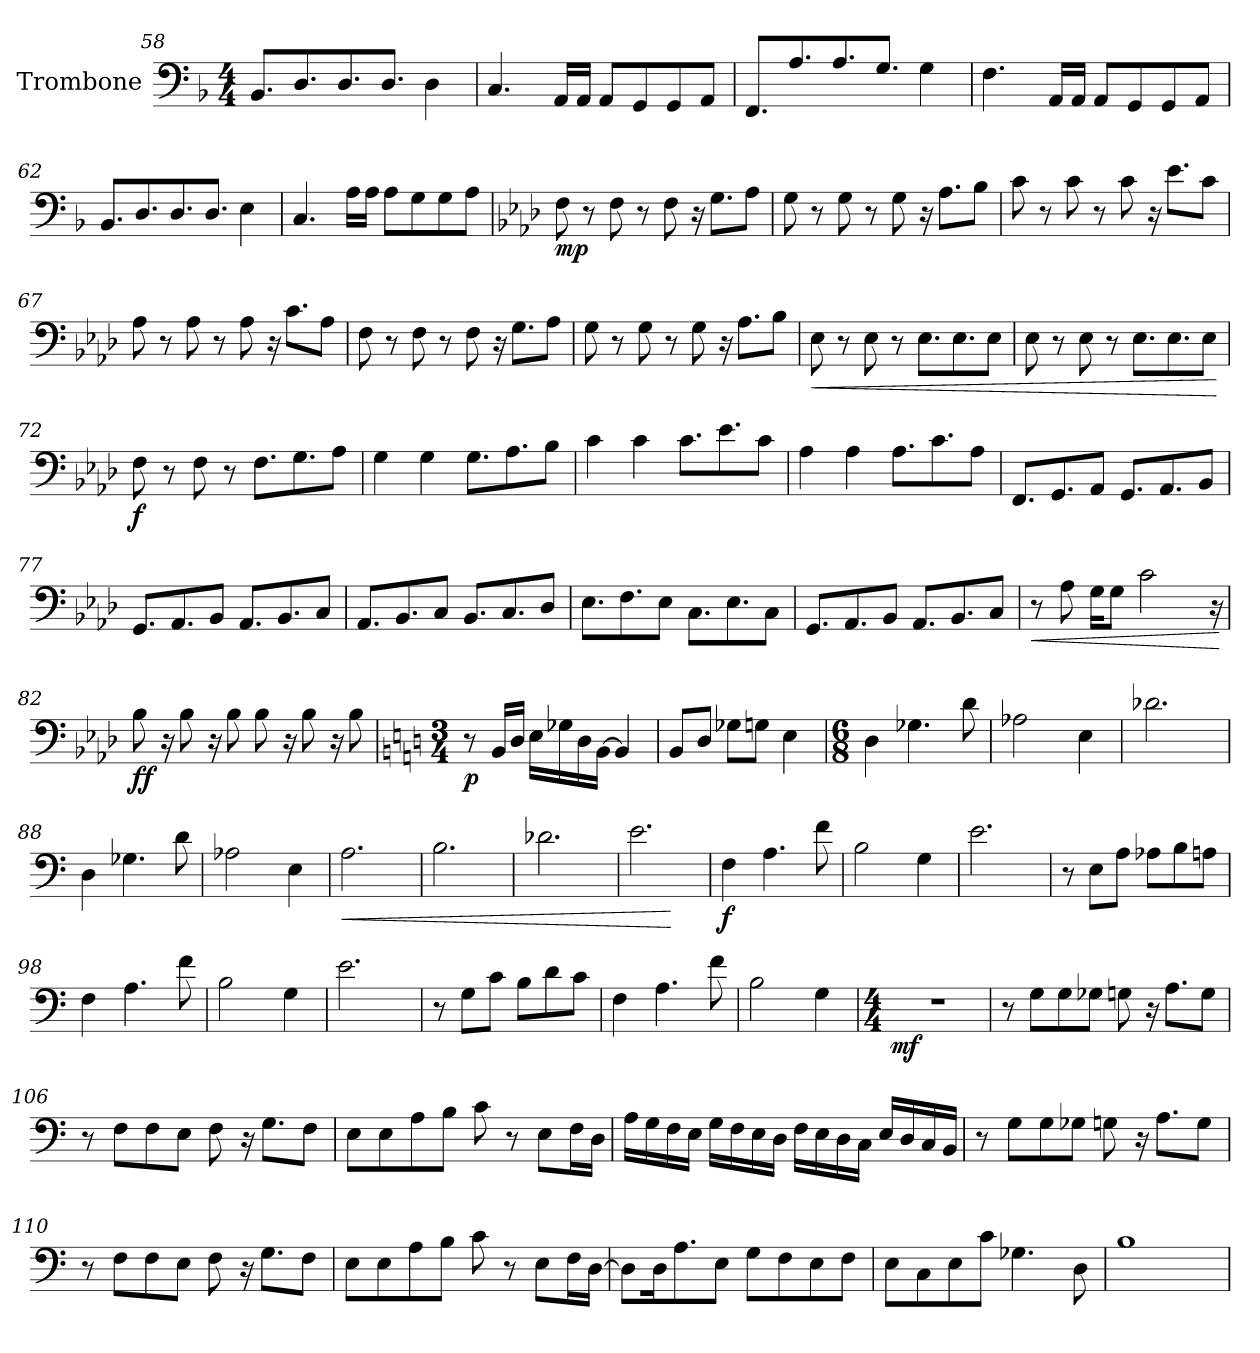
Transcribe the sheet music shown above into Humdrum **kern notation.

**kern	**dynam
*part1	*part1
*staff1	*staff1
*I"Trombone	*
*I'Tbn.	*
*clefF4	*
*k[b-]	*
*M4/4	*
=58	=58
8.BB-/L	.
8.D/	.
8.D/	.
8.D/J	.
4D\	.
=59	=59
4.C/	.
16AA/LL	.
16AA/JJ	.
8AA/L	.
8GG/	.
8GG/	.
8AA/J	.
=60	=60
8.FF/L	.
8.A/	.
8.A/	.
8.G/J	.
4G\	.
!!LO:LB:g=z
=61	=61
4.F\	.
16AA/LL	.
16AA/JJ	.
8AA/L	.
8GG/	.
8GG/	.
8AA/J	.
=62	=62
8.BB-/L	.
8.D/	.
8.D/	.
8.D/J	.
4E\	.
=63	=63
4.C/	.
16A\LL	.
16A\JJ	.
8A\L	.
8G\	.
8G\	.
8A\J	.
=64	=64
*k[b-e-a-d-]	*
*MM95	*
!	!LO:DY:b
8F\	mp
8r	.
8F\	.
8r	.
8F\	.
16r	.
8.G\L	.
8A-\J	.
!!LO:LB:g=z
=65	=65
8G\	.
8r	.
8G\	.
8r	.
8G\	.
16r	.
8.A-\L	.
8B-\J	.
=66	=66
8c\	.
8r	.
8c\	.
8r	.
8c\	.
16r	.
8.e-\L	.
8c\J	.
=67	=67
8A-\	.
8r	.
8A-\	.
8r	.
8A-\	.
16r	.
8.c\L	.
8A-\J	.
=68	=68
8F\	.
8r	.
8F\	.
8r	.
8F\	.
16r	.
8.G\L	.
8A-\J	.
!!LO:LB:g=z
=69	=69
8G\	.
8r	.
8G\	.
8r	.
8G\	.
16r	.
8.A-\L	.
8B-\J	.
=70	=70
!	!LO:HP:b
8E-\	<
8r	.
8E-\	.
8r	.
8.E-\L	.
8.E-\	.
8E-\J	.
=71	=71
*MM100	*
8E-\	.
8r	.
8E-\	.
8r	.
8.E-\L	.
8.E-\	.
8E-\J	.
.	[
=72	=72
!	!LO:DY:b
8F\	f
8r	.
8F\	.
8r	.
8.F\L	.
8.G\	.
8A-\J	.
!!LO:PB:g=z
=73	=73
4G\	.
4G\	.
8.G\L	.
8.A-\	.
8B-\J	.
=74	=74
4c\	.
4c\	.
8.c\L	.
8.e-\	.
8c\J	.
=75	=75
4A-\	.
4A-\	.
8.A-\L	.
8.c\	.
8A-\J	.
=76	=76
8.FF/L	.
8.GG/	.
8AA-/J	.
8.GG/L	.
8.AA-/	.
8BB-/J	.
!!LO:LB:g=z
=77	=77
8.GG/L	.
8.AA-/	.
8BB-/J	.
8.AA-/L	.
8.BB-/	.
8C/J	.
=78	=78
8.AA-/L	.
8.BB-/	.
8C/J	.
8.BB-/L	.
8.C/	.
8D-/J	.
=79	=79
8.E-\L	.
8.F\	.
8E-\J	.
8.C\L	.
8.E-\	.
8C\J	.
=80	=80
8.GG/L	.
8.AA-/	.
8BB-/J	.
8.AA-/L	.
8.BB-/	.
8C/J	.
!!LO:LB:g=z
=81	=81
!	!LO:HP:b
8r	<
8A-\	.
16G\KL	.
8G\J	.
2c\	.
16r	.
.	[
=82	=82
!	!LO:DY:b
8B-\	ff
16r	.
8B-\	.
16r	.
8B-\	.
8B-\	.
16r	.
8B-\	.
16r	.
8B-\	.
=83	=83
*k[]	*
*M3/4	*
*MM25	*
!	!LO:DY:b
8r	p
16BB/LL	.
16D/JJ	.
16E\LL	.
16G-X\	.
16D\	.
[16BB\JJ	.
4BB/]	.
=84	=84
8BB/L	.
8D/J	.
8G-X\L	.
8Gn\J	.
4E\	.
!!LO:LB:g=z
=85	=85
*M6/8	*
*MM90	*
4D\	.
4.G-X\	.
8d\	.
=86	=86
2A-X\	.
4E\	.
=87	=87
2.d-X\	.
=88	=88
4D\	.
4.G-X\	.
8d\	.
=89	=89
2A-X\	.
4E\	.
!!LO:LB:g=z
=90	=90
!	!LO:HP:b
2.A\	<
=91	=91
2.B\	.
=92	=92
2.d-X\	.
=93	=93
2.e\	.
.	[
=94	=94
*MM100	*
!	!LO:DY:b
4F\	f
4.A\	.
8f\	.
!!LO:LB:g=z
=95	=95
2B\	.
4G\	.
=96	=96
2.e\	.
=97	=97
8r	.
8E\L	.
8A\J	.
8A-X\L	.
8B\	.
8An\J	.
=98	=98
4F\	.
4.A\	.
8f\	.
=99	=99
2B\	.
4G\	.
=100	=100
2.e\	.
!!LO:LB:g=z
=101	=101
8r	.
8G\L	.
8c\J	.
8B\L	.
8d\	.
8c\J	.
=102	=102
4F\	.
4.A\	.
8f\	.
=103	=103
2B\	.
4G\	.
=104	=104
*M4/4	*
!	!LO:DY:b
1r	mf
=105	=105
8r	.
8G\L	.
8G\	.
8G-X\J	.
8Gn\	.
16r	.
8.A\L	.
8G\J	.
!!LO:LB:g=z
=106	=106
8r	.
8F\L	.
8F\	.
8E\J	.
8F\	.
16r	.
8.G\L	.
8F\J	.
=107	=107
8E\L	.
8E\	.
8A\	.
8B\J	.
8c\	.
8r	.
8E\L	.
16F\L	.
16D\JJ	.
=108	=108
16A\LL	.
16G\	.
16F\	.
16E\JJ	.
16G\LL	.
16F\	.
16E\	.
16D\JJ	.
16F\LL	.
16E\	.
16D\	.
16C\JJ	.
16E/LL	.
16D/	.
16C/	.
16BB/JJ	.
!!LO:LB:g=z
=109	=109
8r	.
8G\L	.
8G\	.
8G-X\J	.
8Gn\	.
16r	.
8.A\L	.
8G\J	.
=110	=110
8r	.
8F\L	.
8F\	.
8E\J	.
8F\	.
16r	.
8.G\L	.
8F\J	.
=111	=111
8E\L	.
8E\	.
8A\	.
8B\J	.
8c\	.
8r	.
8E\L	.
16F\L	.
[16D\JJ	.
!!LO:PB:g=z
=112	=112
8D\L]	.
16D\K	.
8.A\	.
8E\J	.
8G\L	.
8F\	.
8E\	.
8F\J	.
=113	=113
8E\L	.
8C\	.
8E\	.
8c\J	.
4.G-X\	.
8D\	.
=114	=114
1B	.
=	=
*-	*-
